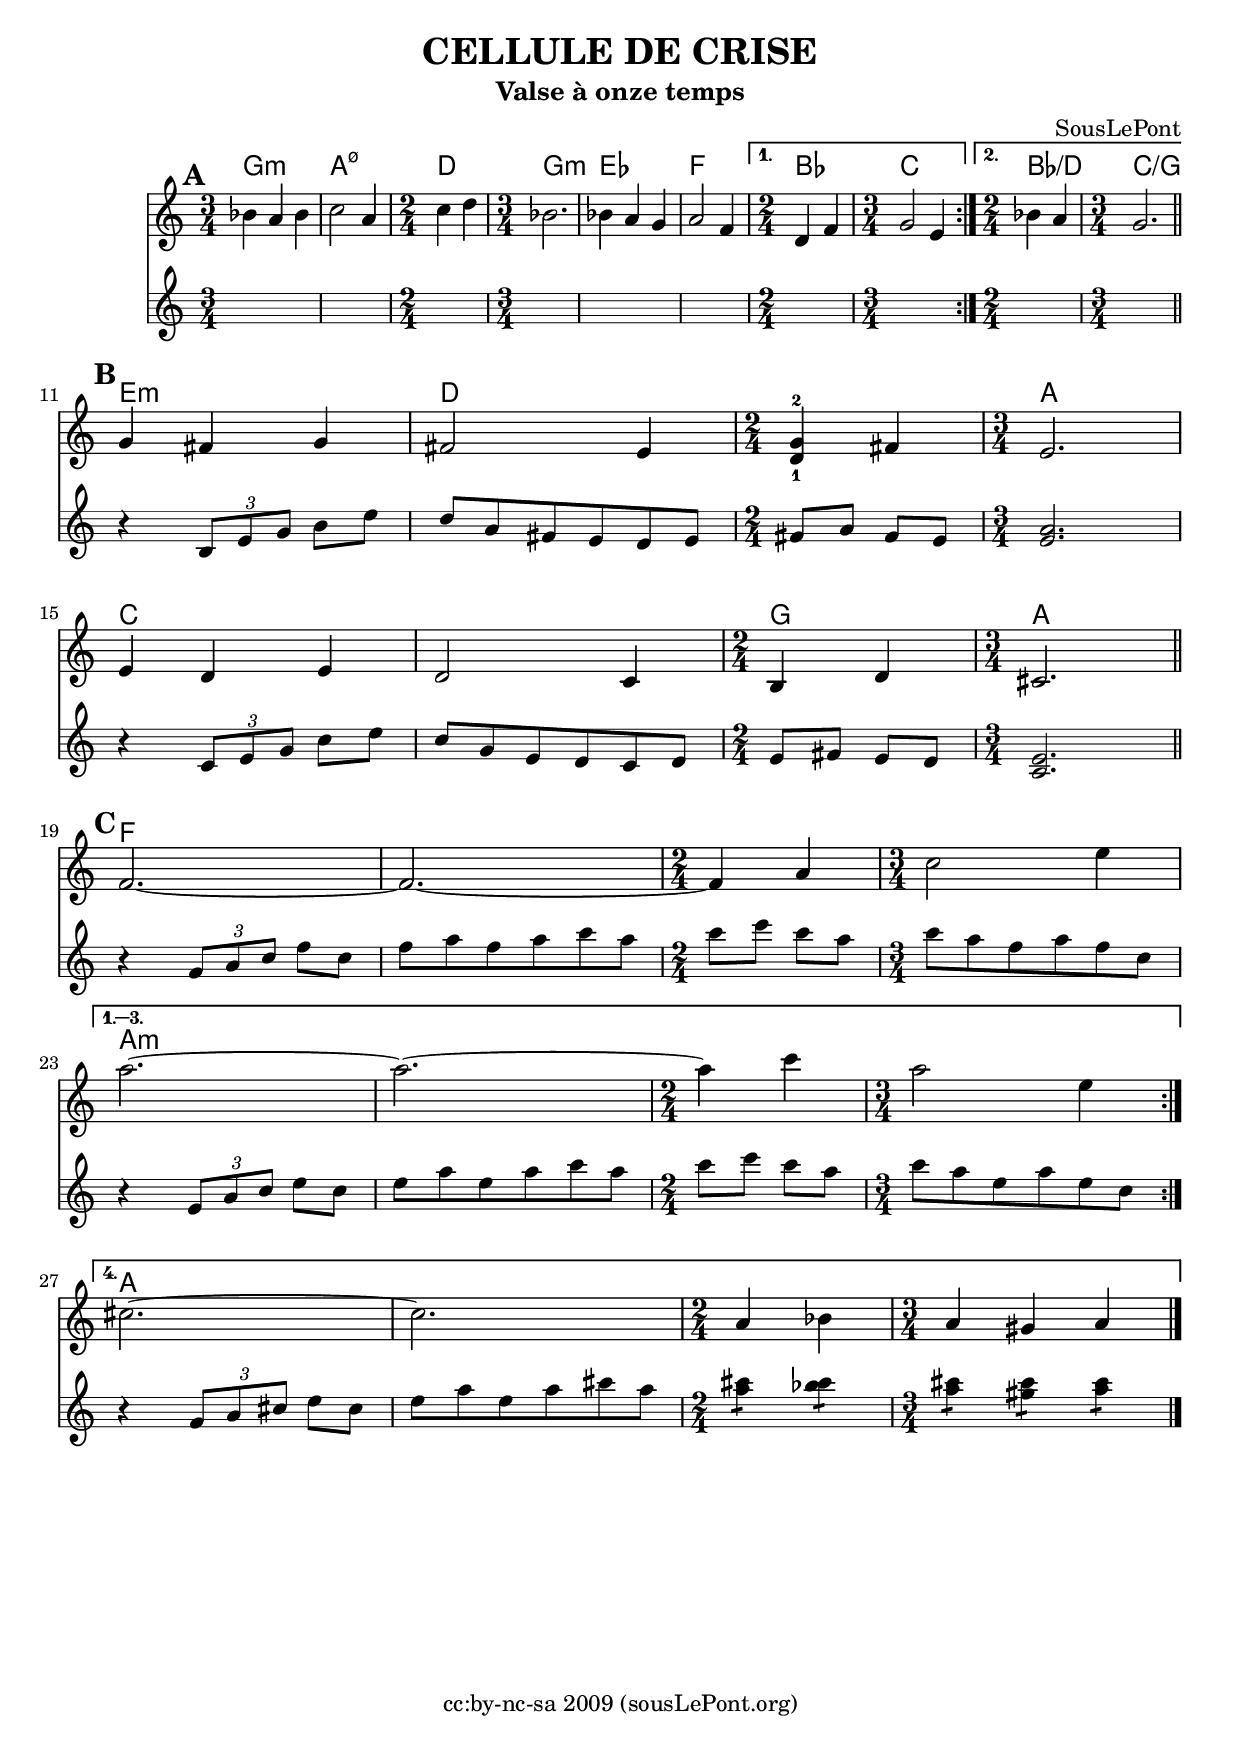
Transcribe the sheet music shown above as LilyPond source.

\version "2.12.3"

\header {
  title = "CELLULE DE CRISE"
  subtitle = "Valse à onze temps"
  composer = "SousLePont"
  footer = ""
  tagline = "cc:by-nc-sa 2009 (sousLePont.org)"
  dedication = ""
}
\paper{

}
#(set-global-staff-size 20)

pipeSymbol={ \break}
chordNames = \chordmode {
\time 3/4 \mark \default
\repeat volta 2{g2.:m a:m7.5- \time 2/4  d2 \time 3/4 g2.:m|
  es f }\alternative {
  {\time 2/4  bes2 \time 3/4 c2. }
  {\time 2/4  bes2/d \time 3/4 c2./g }} \bar "||" \break 
\mark \default
e:m d \time2/4 s2 \time 3/4 a2. \break 
c s \time 2/4 g2 \time 3/4 a2. \bar "||" \break 
\mark \default
\repeat volta 4 {
    f2. s \time 2/4 s2 \time 3/4 s2.\break }
\alternative {
  {a:m s \time 2/4 s2 \time 3/4 s2.\break }
  {a s \time 2/4 s2 \time 3/4 s2. \break }} \bar "|."
}

trombone = \relative c'' {
bes4 a bes c2 a4 c d bes2.
bes4 a g a2 f4 
		d f g2 e4
		bes' a g2.
g4 fis g fis2 e4 <d-1 g-2> fis e2.
e4 d e d2 c4 b d cis2.
f2. ~ f~f4 a c2 e4 
a2.~ a~a4 c a2 e4
cis2.~cis a4 bes a gis a
}


xylophone = \relative c' {
  \repeat unfold 2{s2. s s2 s2.} s2 s2.
  r4 \times 2/3 {b8 e g} b e d a fis e d e fis a fis e <e a>2.
  r4 \times 2/3 {c8 e g} c e c g e d c d e fis e d <e a,>2.
  r4 \times 2/3 {f8 a c } f c f a  f a c a c e c a c a f a f c
  r4 \times 2/3 {e,8 a c } e c e a e a c a c e c a c a e a e c
  r4 \times 2/3 {f,8 a cis } e cis e a e a cis a <cis a>4:8 <cis bes>:8 <cis a>:8 <cis gis>:8 <cis a>:8 
}

chordsPart = \new ChordNames  \with {
  midiInstrument = "accordion" midiMaximumVolume = 64
} \chordNames

trombonePart = \new Staff \with {
  midiInstrument = "trombone" midiMaximumVolume = 64

}   \trombone 

xylophonePart = \new Staff \with {
  midiInstrument = "piano" midiMinimumVolume = 127 
    \override StaffSymbol #'staff-space = #(magstep -3)
  \override StaffSymbol #'thickness = #(magstep -3)
  
} \xylophone

\score {
  <<
    \chordsPart
    \trombonePart
    \xylophonePart
  >>
  \layout { }
  \midi {
    \context {
      \Score
      tempoWholesPerMinute = #(ly:make-moment 100 4)
    }
  }
}
